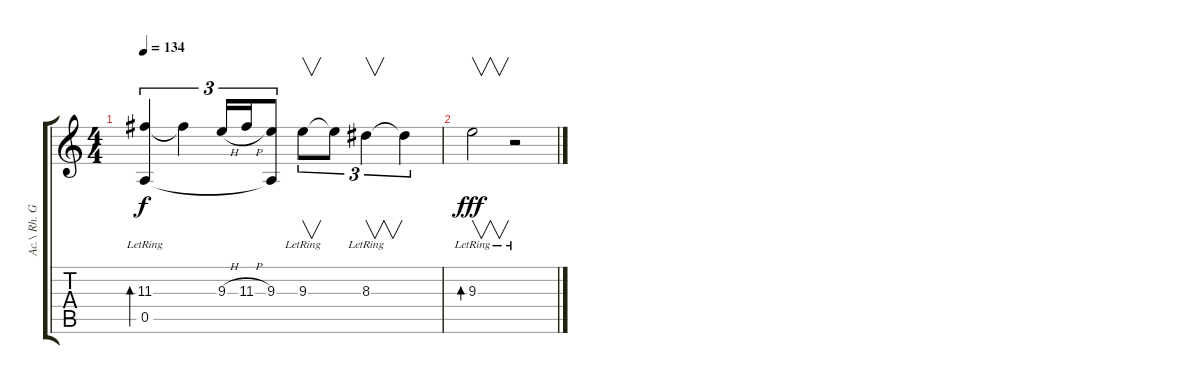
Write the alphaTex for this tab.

\track ("Ac.\\ Rh. Guit.1" "Ac.\\ Rh. G") {instrument acousticguitarsteel}
\staff {score tabs}
\tuning (E4 B3 G3 D3 A2 E2) {hide}
\ts (4 4)
\tempo 134
\clef g2
\ks c
(11.3{lr} 0.5{lr}).4{tu (3 2) bd 240 dy f} 11.3{t}.4{tu (3 2)} 9.3{h}.16{tu (3 2)} 11.3{h}.16{tu (3 2)} (9.3 0.5{t}).8{tu (3 2)} 9.3{lr}.8{v tu (3 2)} 9.3{t}.8{tu (3 2)} 8.3{lr}.4{v tu (3 2)} 8.3{t}.4{tu (3 2)} |
9.3{lr}.2{v bd 120 dy fff} r.2
